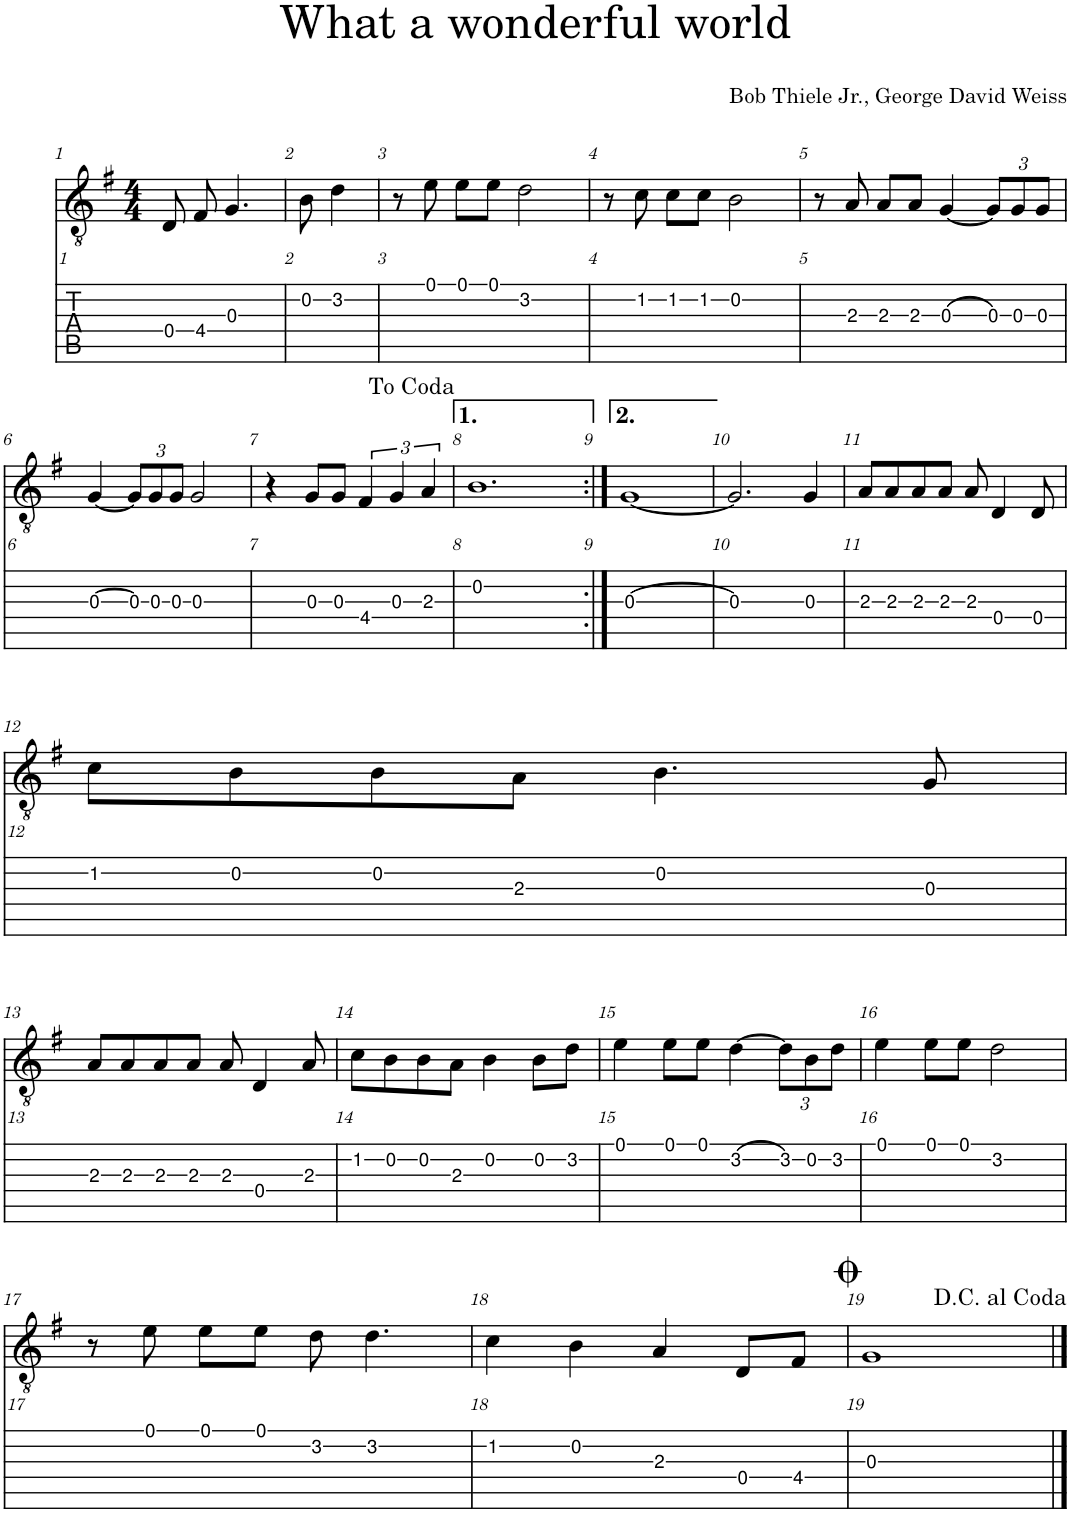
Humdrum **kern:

**kern	**kern
*part1	*part1
*staff2	*staff1
*I"Guitar	*
*I'Guit.	*
*stria6	*
*	*clefGv2
*k[f#]	*k[f#]
*	*M4/4
=1	=1
8D	8D/
8F#	8F#/
4.G	4.G/
=2	=2
8B	8B\
4d	4d\
=3	=3
8r	8r
8e	8e\
8e	8e\L
8e	8e\J
2d	2d\
=4	=4
8r	8r
8c	8c\
8c	8c\L
8c	8c\J
2B	2B\
=5	=5
8r	8r
8A	8A/
8A	8A/L
8A	8A/J
[4G	[4G/
*Xbrackettup	*Xbrackettup
12G]	12G/L]
12G	12G/
12G	12G/J
!!LO:LB:g=z
=6	=6
[4G	[4G/
12G]	12G/L]
12G	12G/
12G	12G/J
2G	2G/
=7	=7
4r	4r
8G	8G/L
8G	8G/J
*	*brackettup
6F#	6F#/
6G	6G/
6A	6A/
=8	=8
[1B	[1B
=9:|!	=9:|!
[1G	[1G
2B]	2B]
=10	=10
2.G]	2.G/]
4G	4G/
=11	=11
8A	8A/L
8A	8A/
8A	8A/
8A	8A/J
8A	8A/
4D	4D/
8D	8D/
!!LO:LB:g=z
=12	=12
8c	8c\L
8B	8B\
8B	8B\
8A	8A\J
4.B	4.B\
8G	8G/
!!LO:LB:g=z
=13	=13
8A	8A/L
8A	8A/
8A	8A/
8A	8A/J
8A	8A/
4D	4D/
8A	8A/
=14	=14
8c	8c\L
8B	8B\
8B	8B\
8A	8A\J
4B	4B\
8B	8B\L
8d	8d\J
=15	=15
4e	4e\
8e	8e\L
8e	8e\J
[4d	[4d\
*	*Xbrackettup
12d]	12d\L]
12B	12B\
12d	12d\J
=16	=16
4e	4e\
8e	8e\L
8e	8e\J
2d	2d\
!!LO:LB:g=z
=17	=17
8r	8r
8e	8e\
8e	8e\L
8e	8e\J
8d	8d\
4.d	4.d\
=18	=18
4c	4c\
4B	4B\
4A	4A/
8D	8D/L
8F#	8F#/J
=19	=19
1G	1G
==	==
*-	*-
